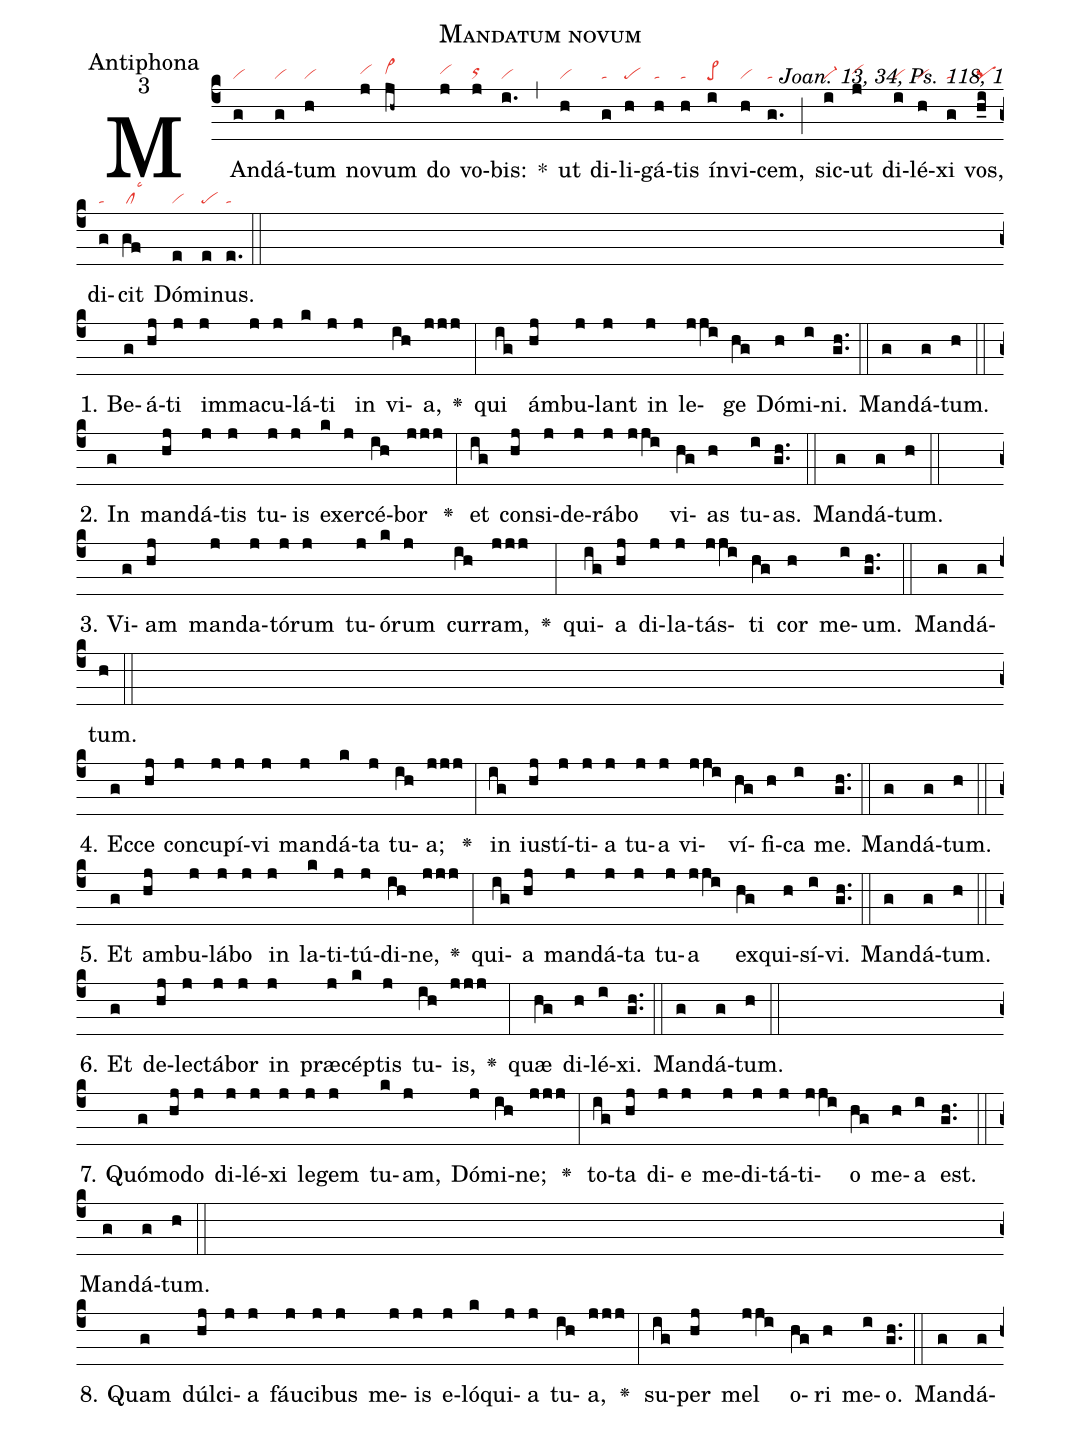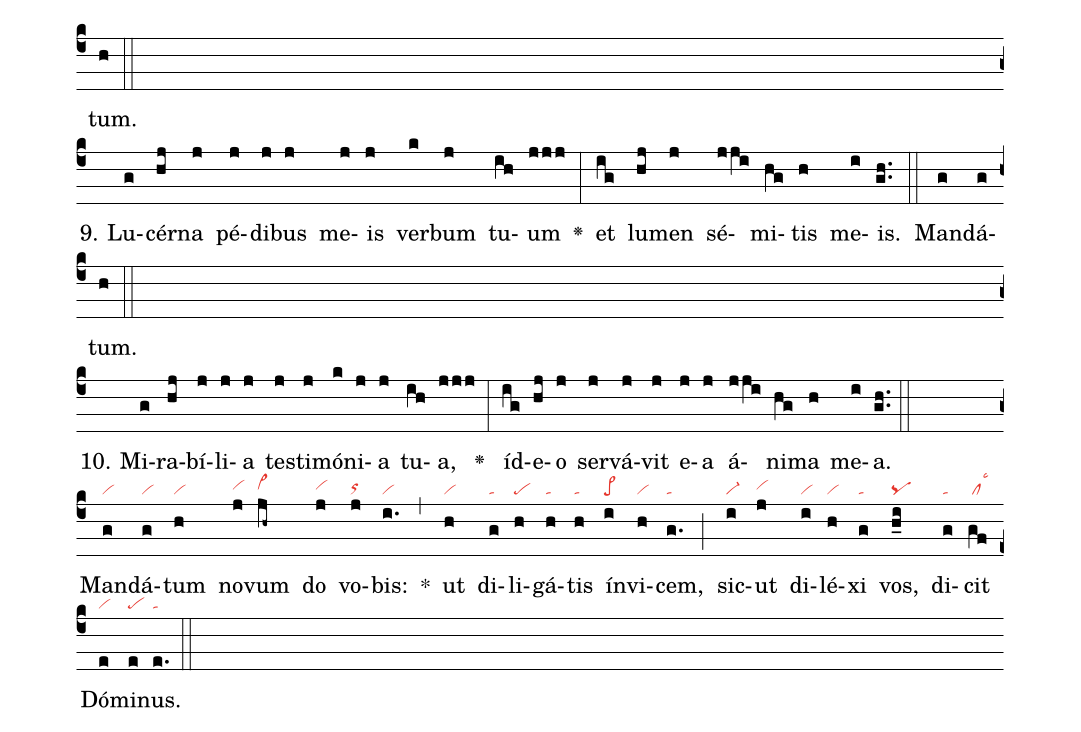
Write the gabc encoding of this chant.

name:Mandatum novum;
office-part:Antiphona;
mode:3;
commentary:Joan. 13, 34, Ps. 118, 1;
nabc-lines:1;
%%
(c4) MAn(g|vi)dá(g|vi)tum(h|vi) no(j|vihh)vum(jh~|vi>hh) do(j|vihh) vo(j|orhh)bis:(i.|vi) *(,) ut(h|vi) di(g|ta)li(h|pe)gá(h|ta)tis(h|ta) ín(i|pe>)vi(h|vi)cem,(g.|ta) (;) sic(i|vi-)ut(j|vihh) di(i|vi)lé(h|vi)xi(g|ta) vos,(h_i|pq) di(g|ta)cit(gf|/cllsc3) Dó(e|vi)mi(e|pe)nus.(e.|ta) (::Z)

1. Be(g)á(hj)ti(j) im(j)ma(j)cu(j)lá(k)ti(j) in(j) vi(ih)a,(jjj) <v>\greheightstar</v>(:) qui(ig) ám(hj)bu(j)lant(j) in(j) le(j/ji)ge(hg) Dó(h)mi(i)ni.(gh..) (::) Man(g)dá(g)tum.(h) (::Z)
2. In(g) man(hj)dá(j)tis(j) tu(j)is(j) ex(k)er(j)cé(ih)bor(jjj) <v>\greheightstar</v>(:) et(ig) con(hj)si(j)de(j)rá(j)bo(j/ji) vi(hg)as(h) tu(i)as.(gh..) (::) Man(g)dá(g)tum.(h) (::Z)
3. Vi(g)am(hj) man(j)da(j)tó(j)rum(j) tu(j)ó(k)rum(j) cur(ih)ram,(jjj) <v>\greheightstar</v>(:) qui(ig)a(hj) di(j)la(j)tás(j/ji)ti(hg) cor(h) me(i)um.(gh..) (::) Man(g)dá(g)tum.(h) (::Z)
4. Ec(g)ce(hj) con(j)cu(j)pí(j)vi(j) man(j)dá(k)ta(j) tu(ih)a;(jjj) <v>\greheightstar</v>(:) in(ig) ius(hj)tí(j)ti(j)a(j) tu(j)a(j) vi(j/ji)ví(hg)fi(h)ca(i) me.(gh..) (::) Man(g)dá(g)tum.(h) (::Z)
5. Et(g) am(hj)bu(j)lá(j)bo(j) in(j) la(k)ti(j)tú(j)di(ih)ne,(jjj) <v>\greheightstar</v>(:) qui(ig)a(hj) man(j)dá(j)ta(j) tu(j)a(j/ji) ex(hg)qui(h)sí(i)vi.(gh..) (::) Man(g)dá(g)tum.(h) (::Z)
6. Et(g) de(hj)lec(j)tá(j)bor(j) in(j) præ(j)cép(k)tis(j) tu(ih)is,(jjj) <v>\greheightstar</v>(:) quæ(hg) di(h)lé(i)xi.(gh..) (::) Man(g)dá(g)tum.(h) (::Z)
7. Quó(g)mo(hj)do(j) di(j)lé(j)xi(j) le(j)gem(j) tu(k)am,(j) Dó(j)mi(ih)ne;(jjj) <v>\greheightstar</v>(:) to(ig)ta(hj) di(j)e(j) me(j)di(j)tá(j)ti(j/ji)o(hg) me(h)a(i) est.(gh..) (::) Man(g)dá(g)tum.(h) (::Z)
8. Quam(g) dúl(hj)ci(j)a(j) fáu(j)ci(j)bus(j) me(j)is(j) e(j)ló(k)qui(j)a(j) tu(ih)a,(jjj) <v>\greheightstar</v>(:) su(ig)per(hj) mel(j/ji) o(hg)ri(h) me(i)o.(gh..) (::) Man(g)dá(g)tum.(h) (::Z)
9. Lu(g)cér(hj)na(j) pé(j)di(j)bus(j) me(j)is(j) ver(k)bum(j) tu(ih)um(jjj) <v>\greheightstar</v>(:) et(ig) lu(hj)men(j) sé(j/ji)mi(hg)tis(h) me(i)is.(gh..) (::) Man(g)dá(g)tum.(h) (::Z)
10. Mi(g)ra(hj)bí(j)li(j)a(j) tes(j)ti(j)mó(k)ni(j)a(j) tu(ih)a,(jjj) <v>\greheightstar</v>(:) íd(ig)e(hj)o(j) ser(j)vá(j)vit(j) e(j)a(j) á(j/ji)ni(hg)ma(h) me(i)a.(gh..) (::Z)
Man(g|vi)dá(g|vi)tum(h|vi) no(j|vihh)vum(jh~|vi>hh) do(j|vihh) vo(j|orhh)bis:(i.|vi) *(,) ut(h|vi) di(g|ta)li(h|pe)gá(h|ta)tis(h|ta) ín(i|pe>)vi(h|vi)cem,(g.|ta) (;) sic(i|vi-)ut(j|vihh) di(i|vi)lé(h|vi)xi(g|ta) vos,(h_i|pq) di(g|ta)cit(gf|/cllsc3) Dó(e|vi)mi(e|pe)nus.(e.|ta) (::)
